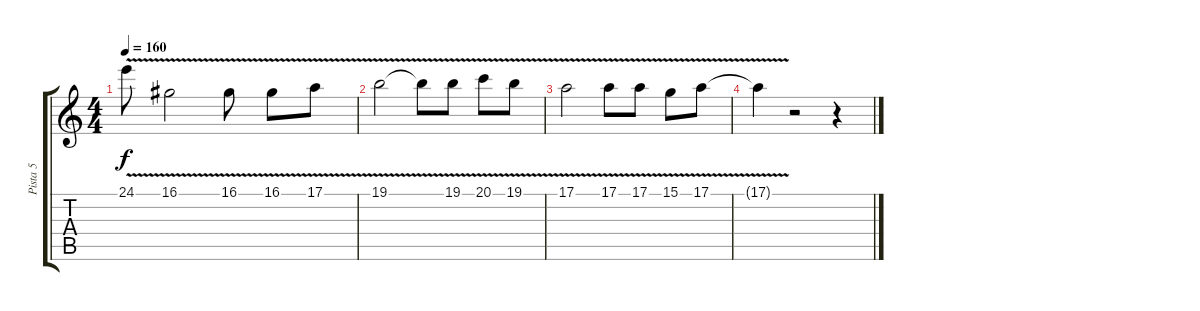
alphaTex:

\track ("Pista 5" "Pista 5") {instrument whistle}
\staff {score tabs}
\tuning (E4 B3 G3 D3 A2 E2) {hide}
\ts (4 4)
\tempo 160
\clef g2
\ks c
24.1{v}.8{dy f} 16.1{v}.2 16.1{v}.8 16.1{v}.8 17.1{v}.8 |
19.1{v}.2 19.1{t}.8 19.1{v}.8 20.1{v}.8 19.1{v}.8 |
17.1{v}.2 17.1{v}.8 17.1{v}.8 15.1{v}.8 17.1{v}.8 |
17.1{t}.4 r.2 r.4
